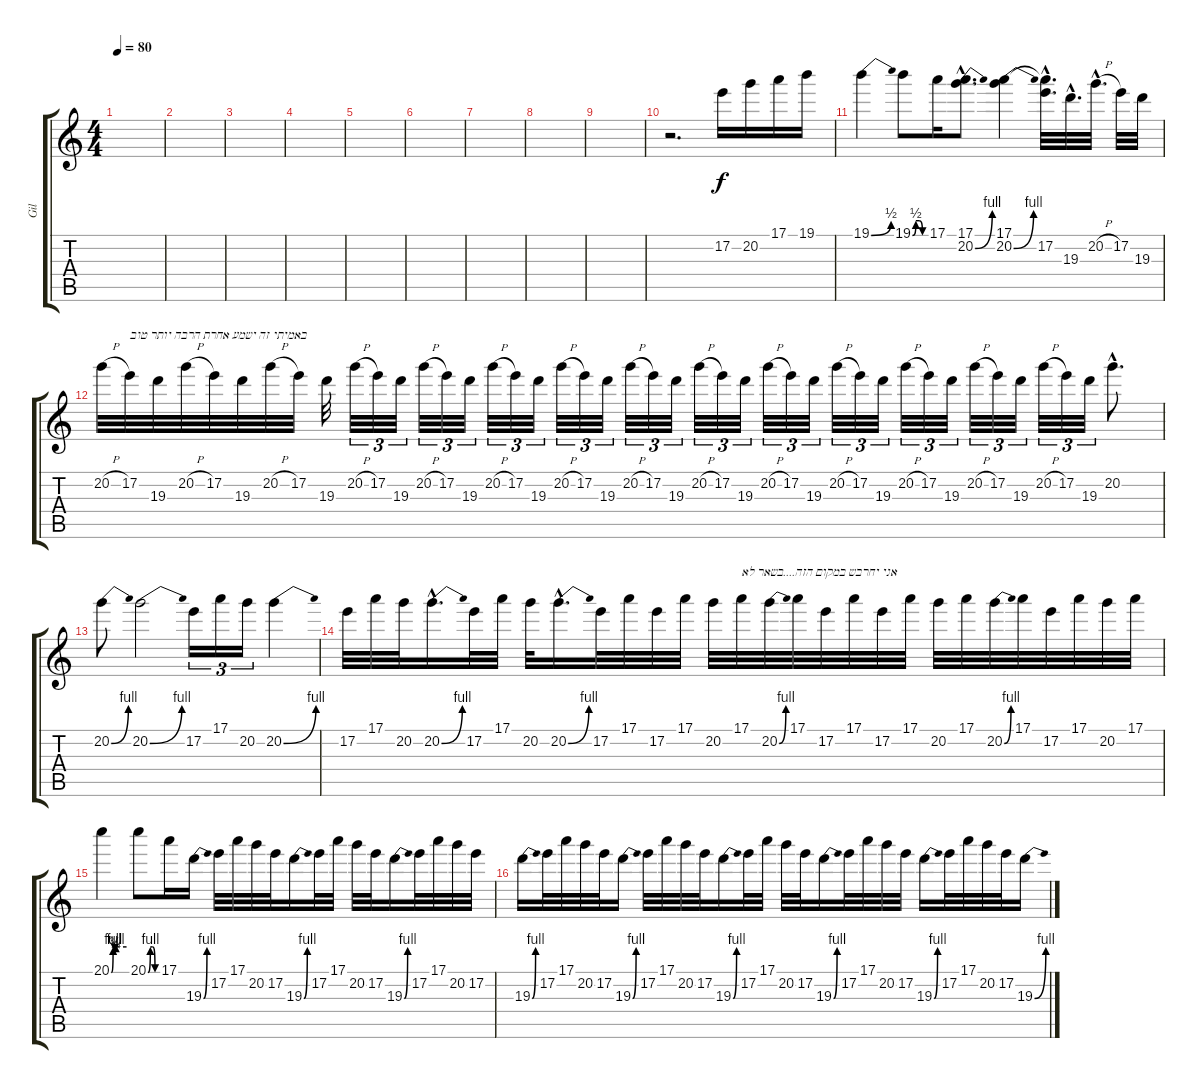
\track ("Gil" "Gil") {instrument overdrivenguitar}
\staff {score tabs}
\tuning (E4 B3 G3 D3 A2 E2) {hide}
\ts (4 4)
\tempo 80
\clef g2
\ks c
|
|
|
|
|
|
|
|
|
r.2{d} 17.2.16 20.2.16 17.1.16 19.1.16 |
19.1{be (bend 0 0 60 2)}.4 19.1{be (custom 0 0 15 2 30 2 45 0 60 0)}.8 17.1.16 (17.1{hac} 20.2{be (bend 0 0 60 4) hac}).8{d} (17.1 20.2{be (bend 0 0 60 4)}).4 (17.1{hac t} 17.2{hac}).32{d} 19.3{hac}.32{d} 20.2{h hac}.32{d} 17.2.32 19.3.32 |
20.2{h}.32 17.2.32{txt "באמיתי זה ישמע אחרת הרבה יותר טוב"} 19.3.32 20.2{h}.32 17.2.32 19.3.32 20.2{h}.32 17.2.32 19.3.32 20.2{h}.32{tu (3 2)} 17.2.32{tu (3 2)} 19.3.32{tu (3 2)} 20.2{h}.32{tu (3 2)} 17.2.32{tu (3 2)} 19.3.32{tu (3 2)} 20.2{h}.32{tu (3 2)} 17.2.32{tu (3 2)} 19.3.32{tu (3 2)} 20.2{h}.32{tu (3 2)} 17.2.32{tu (3 2)} 19.3.32{tu (3 2)} 20.2{h}.32{tu (3 2)} 17.2.32{tu (3 2)} 19.3.32{tu (3 2)} 20.2{h}.32{tu (3 2)} 17.2.32{tu (3 2)} 19.3.32{tu (3 2)} 20.2{h}.32{tu (3 2)} 17.2.32{tu (3 2)} 19.3.32{tu (3 2)} 20.2{h}.32{tu (3 2)} 17.2.32{tu (3 2)} 19.3.32{tu (3 2)} 20.2{h}.32{tu (3 2)} 17.2.32{tu (3 2)} 19.3.32{tu (3 2)} 20.2{h}.32{tu (3 2)} 17.2.32{tu (3 2)} 19.3.32{tu (3 2)} 20.2{h}.32{tu (3 2)} 17.2.32{tu (3 2)} 19.3.32{tu (3 2)} 20.2{hac}.8{d} |
20.2{be (bend 0 0 60 4)}.8 20.2{be (bend 0 0 60 4)}.2 17.2.16{tu (3 2)} 17.1.16{tu (3 2)} 20.2.16{tu (3 2)} 20.2{be (bend 0 0 60 4)}.4 |
17.2.32 17.1.32 20.2.32 20.2{be (bend 0 0 60 4) hac}.16{d} 17.2.32 17.1.32 20.2.32 20.2{be (bend 0 0 60 4) hac}.16{d} 17.2.32 17.1.32 17.2.32 17.1.32 20.2.32 17.1.32{txt "אני יחרבש במקום הזה....בשאר לא"} 20.2{be (bend 0 0 60 4)}.32 17.1.32 17.2.32 17.1.32 17.2.32 17.1.32 20.2.32 17.1.32 20.2{be (bend 0 0 60 4)}.32 17.1.32 17.2.32 17.1.32 20.2.32 17.1.32 |
20.1{be (custom 0 0 7 4 14 3 17 4 30 4 60 4)}.4 20.1{be (custom 0 0 15 4 30 4 45 0 60 0)}.8 17.1.16 19.3{be (bend 0 0 60 4)}.16 17.2.32 17.1.32 20.2.32 17.2.32 19.3{be (bend 0 0 60 4)}.16 17.2.32 17.1.32 20.2.32 17.2.32 19.3{be (bend 0 0 60 4)}.16 17.2.32 17.1.32 20.2.32 17.2.32 |
19.3{be (bend 0 0 60 4)}.16 17.2.32 17.1.32 20.2.32 17.2.32 19.3{be (bend 0 0 60 4)}.16 17.2.32 17.1.32 20.2.32 17.2.32 19.3{be (bend 0 0 60 4)}.16 17.2.32 17.1.32 20.2.32 17.2.32 19.3{be (bend 0 0 60 4)}.16 17.2.32 17.1.32 20.2.32 17.2.32 19.3{be (bend 0 0 60 4)}.16 17.2.32 17.1.32 20.2.32 17.2.32 19.3{be (bend 0 0 60 4)}.16
